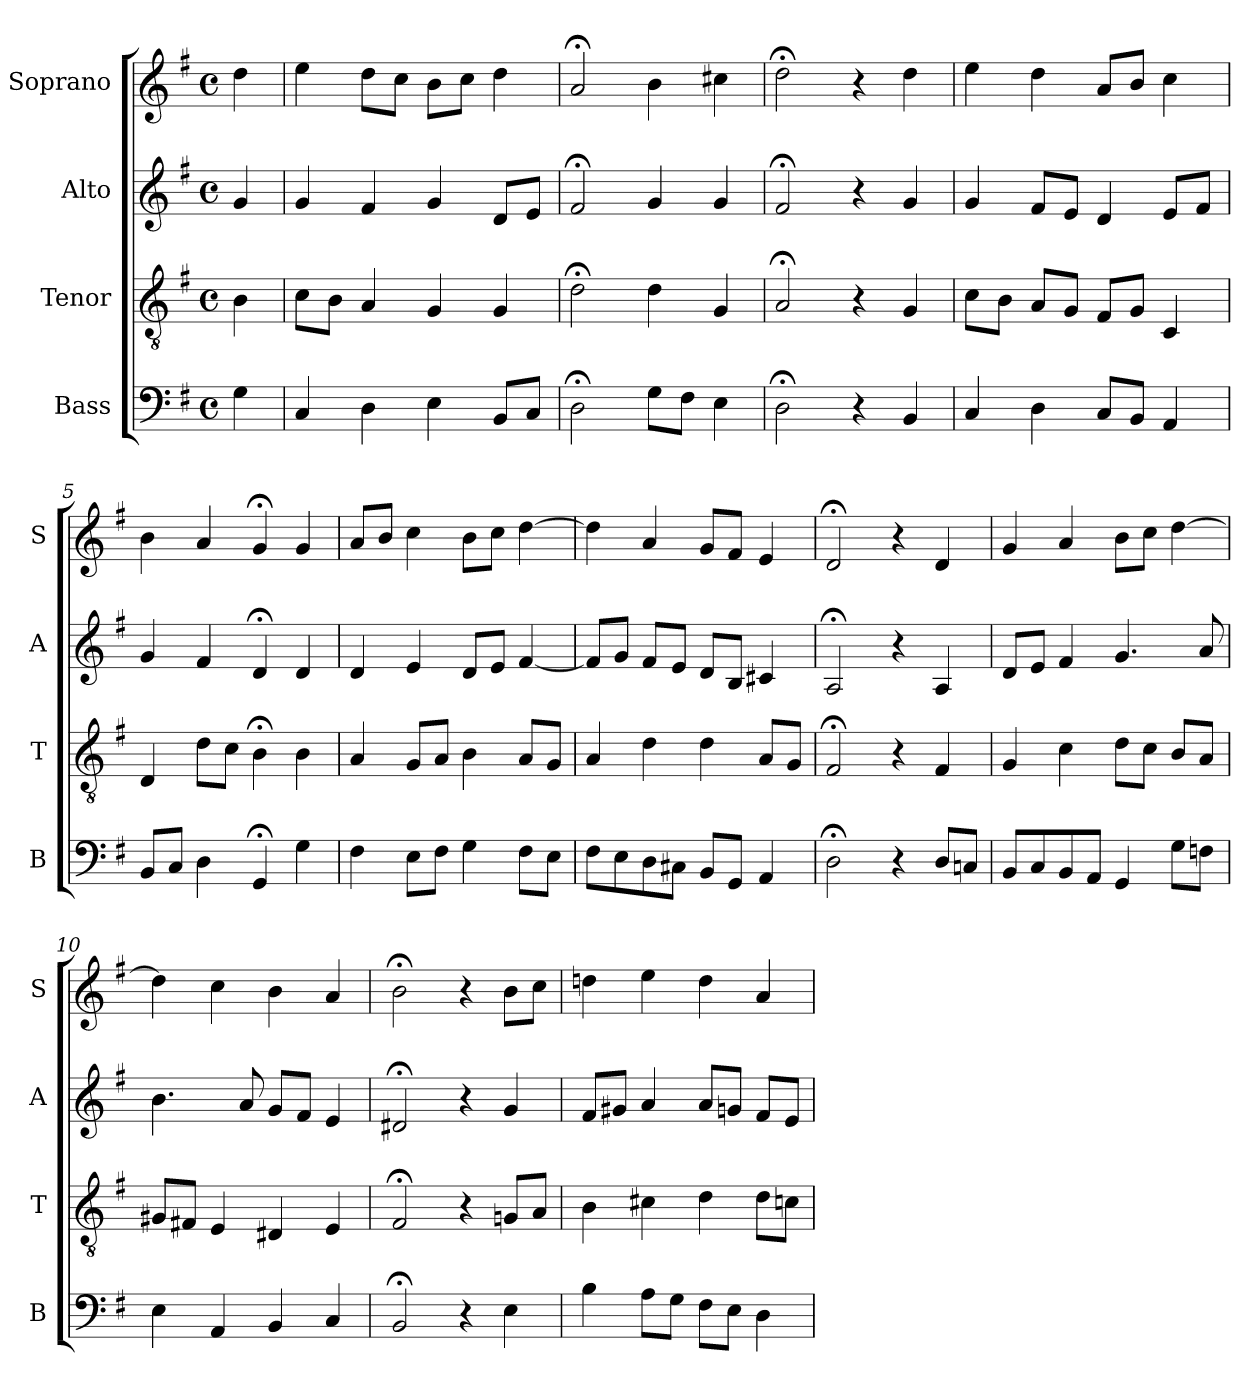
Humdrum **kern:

**kern	**kern	**kern	**kern
*part4	*part3	*part2	*part1
*staff4	*staff3	*staff2	*staff1
*I"Bass	*I"Tenor	*I"Alto	*I"Soprano
*I'B	*I'T	*I'A	*I'S
*clefF4	*clefGv2	*clefG2	*clefG2
*k[f#]	*k[f#]	*k[f#]	*k[f#]
*G:	*G:	*G:	*G:
*M4/4	*M4/4	*M4/4	*M4/4
*met(c)	*met(c)	*met(c)	*met(c)
*MM100	*MM100	*MM100	*MM100
=	=	=	=
4G	4B	4g	4dd
=1	=1	=1	=1
4C	8cL	4g	4ee
.	8BJ	.	.
4D	4A	4f#	8ddL
.	.	.	8ccJ
4E	4G	4g	8bL
.	.	.	8ccJ
8BBL	4G	8dL	4dd
8CJ	.	8eJ	.
=2	=2	=2	=2
2D;<	2d;<	2f#;<	2a;<
8GL	4d	4g	4b
8F#J	.	.	.
4Ei	4Gi	4gi	4cc#Xi
=3	=3	=3	=3
2D;<	2A;<	2f#;<	2dd;<
4r	4r	4r	4r
4BB	4G	4g	4dd
=4	=4	=4	=4
4C	8cL	4g	4ee
.	8BJ	.	.
4D	8AL	8f#L	4dd
.	8GJ	8eJ	.
8CL	8F#L	4d	8aL
8BBJ	8GJ	.	8bJ
4AA	4C	8eL	4cc
.	.	8f#J	.
=5	=5	=5	=5
8BBL	4D	4g	4b
8CJ	.	.	.
4D	8dL	4f#	4a
.	8cJ	.	.
4GG;<	4B;<	4d;<	4g;<
4G	4B	4d	4g
=6	=6	=6	=6
4F#	4A	4d	8aL
.	.	.	8bJ
8EL	8GL	4e	4cc
8F#J	8AJ	.	.
4G	4B	8dL	8bL
.	.	8eJ	8ccJ
8F#L	8AL	[4f#	[4dd
8EJ	8GJ	.	.
=7	=7	=7	=7
8F#L	4A	8f#L]	4dd]
8E	.	8gJ	.
8D	4d	8f#L	4a
8C#XJ	.	8eJ	.
8BBL	4d	8dL	8gL
8GGJ	.	8BJ	8f#J
4AA	8AL	4c#X	4e
.	8GJ	.	.
=8	=8	=8	=8
2D;<	2F#;<	2A;<	2d;<
4r	4r	4r	4r
8DL	4F#	4A	4d
8CnJ	.	.	.
=9	=9	=9	=9
8BBL	4G	8dL	4g
8C	.	8eJ	.
8BB	4c	4f#	4a
8AAJ	.	.	.
4GG	8dL	4.g	8bL
.	8cJ	.	8ccJ
8GL	8BL	.	[4dd
8FnJ	8AJ	8a	.
=10	=10	=10	=10
4E	8G#XL	4.b	4dd]
.	8F#XJ	.	.
4AA	4E	.	4cc
.	.	8a	.
4BB	4D#X	8gL	4b
.	.	8f#J	.
4C	4E	4e	4a
=11	=11	=11	=11
2BB;<	2F#;<	2d#X;<	2b;<
4r	4r	4r	4r
4E	8GnL	4g	8bL
.	8AJ	.	8ccJ
=12	=12	=12	=12
4B	4B	8f#L	4ddn
.	.	8g#XJ	.
8AL	4c#X	4a	4ee
8GJ	.	.	.
8F#L	4d	8aL	4dd
8EJ	.	8gnJ	.
4D	8dL	8f#L	4a
.	8cnJ	8eJ	.
=	=	=	=
*-	*-	*-	*-
